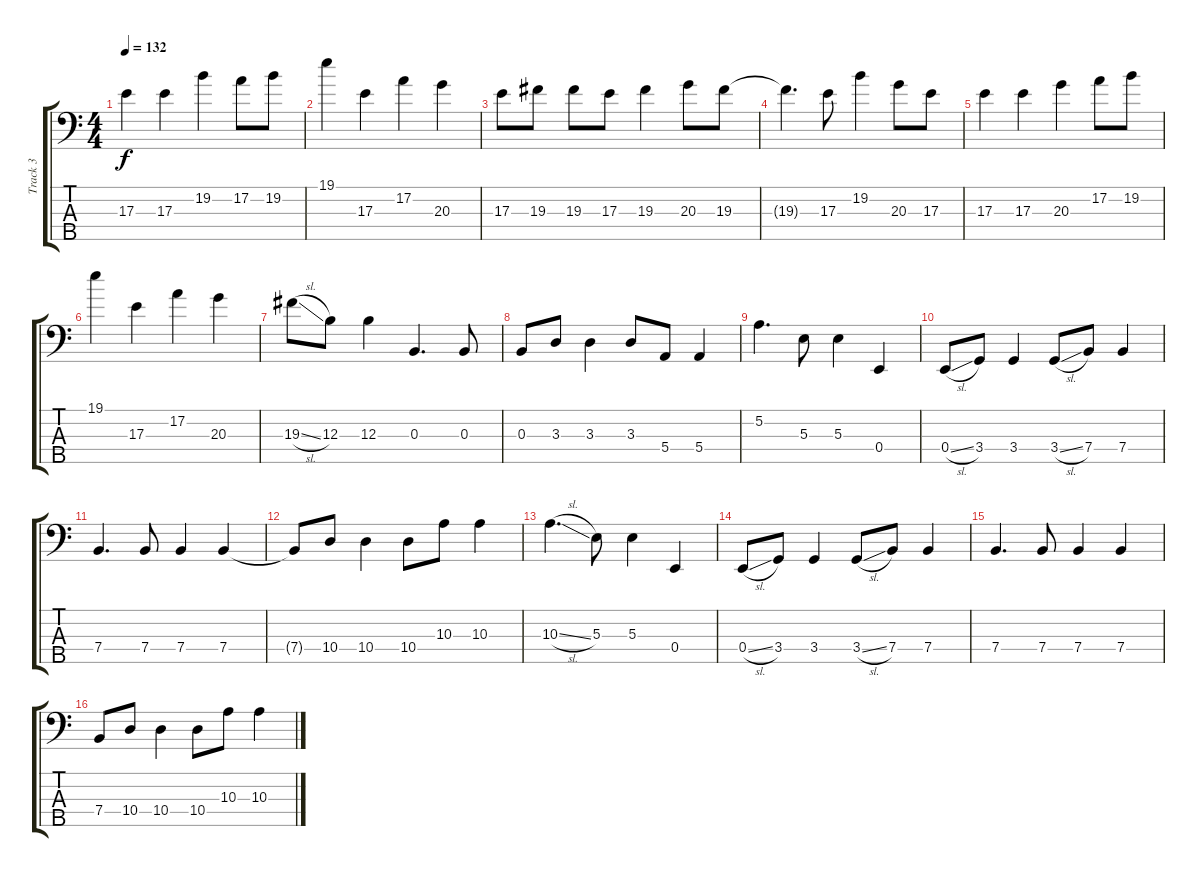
\track ("Track 3" "Track 3") {instrument electricbassfinger}
\staff {score tabs}
\tuning (A2 E2 B1 E1 B0) {hide}
\ts (4 4)
\tempo 132
\clef f4
\ks c
17.3.4{dy f} 17.3.4 19.2.4 17.2.8 19.2.8 |
19.1.4 17.3.4 17.2.4 20.3.4 |
17.3.8 19.3.8 19.3.8 17.3.8 19.3.4 20.3.8 19.3.8 |
19.3{t}.4{d} 17.3.8 19.2.4 20.3.8 17.3.8 |
17.3.4 17.3.4 20.3.4 17.2.8 19.2.8 |
19.1.4 17.3.4 17.2.4 20.3.4 |
19.3{sl}.8 12.3.8 12.3.4 0.3.4{d} 0.3.8 |
0.3.8 3.3.8 3.3.4 3.3.8 5.4.8 5.4.4 |
5.2.4{d} 5.3.8 5.3.4 0.4.4 |
0.4{sl}.8 3.4.8 3.4.4 3.4{sl}.8 7.4.8 7.4.4 |
7.4.4{d} 7.4.8 7.4.4 7.4.4 |
7.4{t}.8 10.4.8 10.4.4 10.4.8 10.3.8 10.3.4 |
10.3{sl}.4{d} 5.3.8 5.3.4 0.4.4 |
0.4{sl}.8 3.4.8 3.4.4 3.4{sl}.8 7.4.8 7.4.4 |
7.4.4{d} 7.4.8 7.4.4 7.4.4 |
7.4.8 10.4.8 10.4.4 10.4.8 10.3.8 10.3.4
